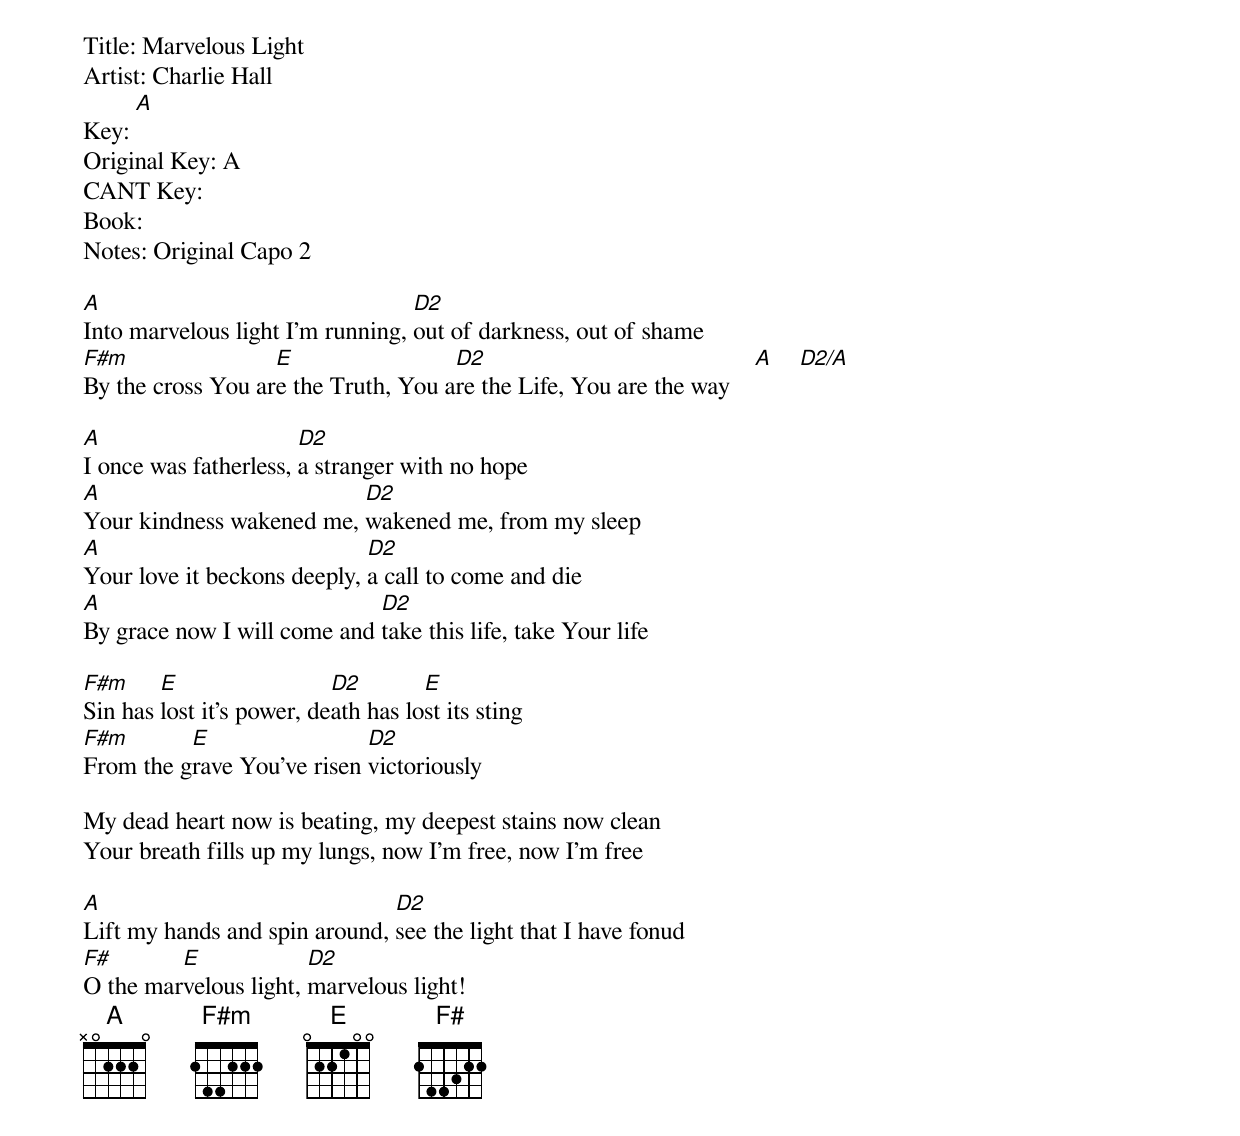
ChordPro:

Title: Marvelous Light
Artist: Charlie Hall
Key: [A]
Original Key: A
CANT Key:
Book:
Notes: Original Capo 2

[A]Into marvelous light I'm running, [D2]out of darkness, out of shame
[F#m]By the cross You ar[E]e the Truth, You a[D2]re the Life, You are the way    [A]    [D2/A]

[A]I once was fatherless, [D2]a stranger with no hope
[A]Your kindness wakened me, [D2]wakened me, from my sleep
[A]Your love it beckons deeply, [D2]a call to come and die
[A]By grace now I will come and [D2]take this life, take Your life

[F#m]Sin has [E]lost it's power, de[D2]ath has lo[E]st its sting
[F#m]From the g[E]rave You've risen [D2]victoriously

My dead heart now is beating, my deepest stains now clean
Your breath fills up my lungs, now I'm free, now I'm free

[A]Lift my hands and spin around, [D2]see the light that I have fonud
[F#]O the mar[E]velous light, [D2]marvelous light!
